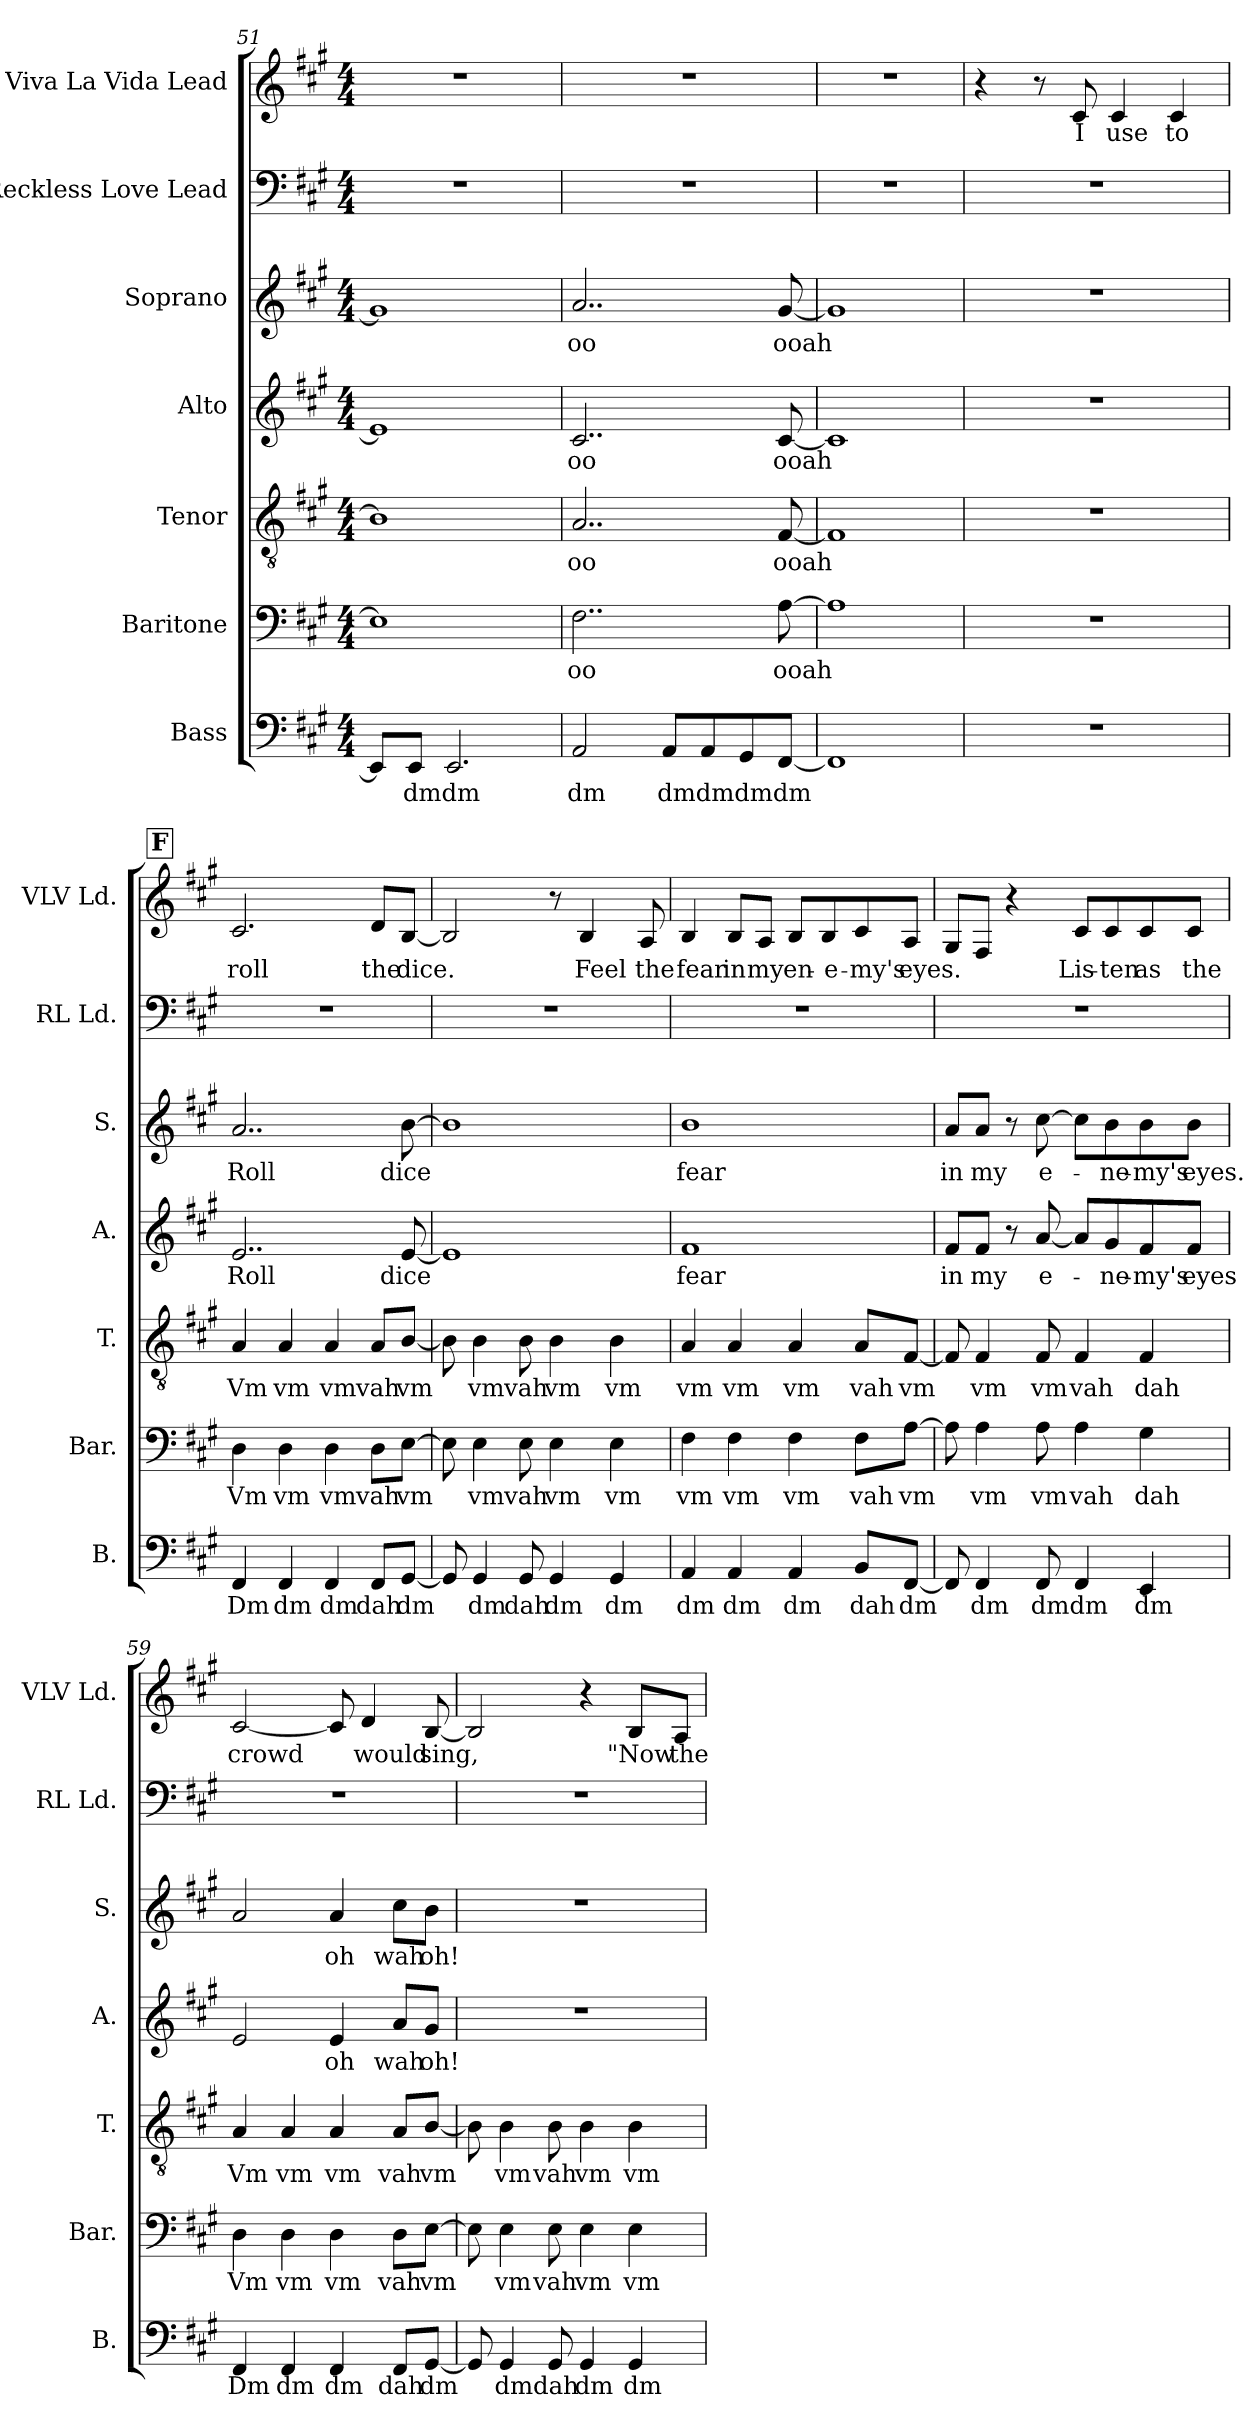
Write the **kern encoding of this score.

**kern	**text	**kern	**text	**kern	**text	**kern	**text	**kern	**text	**kern	**kern	**text
*part7	*part7	*part6	*part6	*part5	*part5	*part4	*part4	*part3	*part3	*part2	*part1	*part1
*staff7	*staff7	*staff6	*staff6	*staff5	*staff5	*staff4	*staff4	*staff3	*staff3	*staff2	*staff1	*staff1
*I"Bass	*	*I"Baritone	*	*I"Tenor	*	*I"Alto	*	*I"Soprano	*	*I"Reckless Love Lead	*I"Viva La Vida Lead	*
*I'B.	*	*I'Bar.	*	*I'T.	*	*I'A.	*	*I'S.	*	*I'RL Ld.	*I'VLV Ld.	*
*clefF4	*	*clefF4	*	*clefGv2	*	*clefG2	*	*clefG2	*	*clefF4	*clefG2	*
*k[f#c#g#]	*	*k[f#c#g#]	*	*k[f#c#g#]	*	*k[f#c#g#]	*	*k[f#c#g#]	*	*k[f#c#g#]	*k[f#c#g#]	*
*M4/4	*	*M4/4	*	*M4/4	*	*M4/4	*	*M4/4	*	*M4/4	*M4/4	*
=51	=51	=51	=51	=51	=51	=51	=51	=51	=51	=51	=51	=51
8EE/L]	.	1E]	.	1B]	.	1e]	.	1g#]	.	1r	1r	.
8EE/J	dm	.	.	.	.	.	.	.	.	.	.	.
2.EE/	dm	.	.	.	.	.	.	.	.	.	.	.
=52	=52	=52	=52	=52	=52	=52	=52	=52	=52	=52	=52	=52
2AA/	dm	2..F#\	oo	2..A/	oo	2..c#/	oo	2..a/	oo	1r	1r	.
8AA/L	dm	.	.	.	.	.	.	.	.	.	.	.
8AA/	dm	.	.	.	.	.	.	.	.	.	.	.
8GG#/	dm	.	.	.	.	.	.	.	.	.	.	.
[8FF#/J	dm	[8A\	ooah	[8F#/	ooah	[8c#/	ooah	[8g#/	ooah	.	.	.
=53	=53	=53	=53	=53	=53	=53	=53	=53	=53	=53	=53	=53
1FF#]	.	1A]	.	1F#]	.	1c#]	.	1g#]	.	1r	1r	.
=54	=54	=54	=54	=54	=54	=54	=54	=54	=54	=54	=54	=54
1r	.	1r	.	1r	.	1r	.	1r	.	1r	4r	.
.	.	.	.	.	.	.	.	.	.	.	8r	.
.	.	.	.	.	.	.	.	.	.	.	8c#/	I
.	.	.	.	.	.	.	.	.	.	.	4c#/	use
.	.	.	.	.	.	.	.	.	.	.	4c#/	to
!!LO:LB:g=z
!!LO:REH:place=s1:a:B:fs=14:t=F
=55	=55	=55	=55	=55	=55	=55	=55	=55	=55	=55	=55	=55
4FF#/	Dm	4D\	Vm	4A/	Vm	2..e/	Roll	2..a/	Roll	1r	2.c#/	roll
4FF#/	dm	4D\	vm	4A/	vm	.	.	.	.	.	.	.
4FF#/	dm	4D\	vm	4A/	vm	.	.	.	.	.	.	.
8FF#/L	dah	8D\L	vah	8A/L	vah	.	.	.	.	.	8d/L	the
[8GG#/J	dm	[8E\J	vm	[8B/J	vm	[8e/	dice	[8b\	dice	.	[8B/J	dice.
=56	=56	=56	=56	=56	=56	=56	=56	=56	=56	=56	=56	=56
8GG#/]	.	8E\]	.	8B\]	.	1e]	.	1b]	.	1r	2B/]	.
4GG#/	dm	4E\	vm	4B\	vm	.	.	.	.	.	.	.
8GG#/	dah	8E\	vah	8B\	vah	.	.	.	.	.	.	.
4GG#/	dm	4E\	vm	4B\	vm	.	.	.	.	.	8r	.
.	.	.	.	.	.	.	.	.	.	.	4B/	Feel
4GG#/	dm	4E\	vm	4B\	vm	.	.	.	.	.	.	.
.	.	.	.	.	.	.	.	.	.	.	8A/	the
=57	=57	=57	=57	=57	=57	=57	=57	=57	=57	=57	=57	=57
4AA/	dm	4F#\	vm	4A/	vm	1f#	fear	1b	fear	1r	4B/	fear
4AA/	dm	4F#\	vm	4A/	vm	.	.	.	.	.	8B/L	in
.	.	.	.	.	.	.	.	.	.	.	8A/J	my
4AA/	dm	4F#\	vm	4A/	vm	.	.	.	.	.	8B/L	en-
.	.	.	.	.	.	.	.	.	.	.	8B/	-e-
8BB/L	dah	8F#\L	vah	8A/L	vah	.	.	.	.	.	8c#/	-my's
[8FF#/J	dm	[8A\J	vm	[8F#/J	vm	.	.	.	.	.	8A/J	eyes.
=58	=58	=58	=58	=58	=58	=58	=58	=58	=58	=58	=58	=58
8FF#/]	.	8A\]	.	8F#/]	.	8f#/L	in	8a/L	in	1r	8G#/L	.
4FF#/	dm	4A\	vm	4F#/	vm	8f#/J	my	8a/J	my	.	8F#/J	.
.	.	.	.	.	.	8r	.	8r	.	.	4r	.
8FF#/	dm	8A\	vm	8F#/	vm	[8a/	e-	[8cc#\	e-	.	.	.
4FF#/	dm	4A\	vah	4F#/	vah	8a/L]	.	8cc#\L]	.	.	8c#/L	Lis-
.	.	.	.	.	.	8g#/	-ne-	8b\	-ne-	.	8c#/	-ten
4EE/	dm	4G#\	dah	4F#/	dah	8f#/	-my's	8b\	-my's	.	8c#/	as
.	.	.	.	.	.	8f#/J	eyes	8b\J	eyes.	.	8c#/J	the
!!LO:PB:g=z
=59	=59	=59	=59	=59	=59	=59	=59	=59	=59	=59	=59	=59
4FF#/	Dm	4D\	Vm	4A/	Vm	2e/	.	2a/	.	1r	[2c#/	crowd
4FF#/	dm	4D\	vm	4A/	vm	.	.	.	.	.	.	.
4FF#/	dm	4D\	vm	4A/	vm	4e/	oh	4a/	oh	.	8c#/]	.
.	.	.	.	.	.	.	.	.	.	.	4d/	would
8FF#/L	dah	8D\L	vah	8A/L	vah	8a/L	wah	8cc#\L	wah	.	.	.
[8GG#/J	dm	[8E\J	vm	[8B/J	vm	8g#/J	oh!	8b\J	oh!	.	[8B/	sing,
=60	=60	=60	=60	=60	=60	=60	=60	=60	=60	=60	=60	=60
8GG#/]	.	8E\]	.	8B\]	.	1r	.	1r	.	1r	2B/]	.
4GG#/	dm	4E\	vm	4B\	vm	.	.	.	.	.	.	.
8GG#/	dah	8E\	vah	8B\	vah	.	.	.	.	.	.	.
4GG#/	dm	4E\	vm	4B\	vm	.	.	.	.	.	4r	.
4GG#/	dm	4E\	vm	4B\	vm	.	.	.	.	.	8B/L	"Now
.	.	.	.	.	.	.	.	.	.	.	8A/J	the
=	=	=	=	=	=	=	=	=	=	=	=	=
*-	*-	*-	*-	*-	*-	*-	*-	*-	*-	*-	*-	*-
